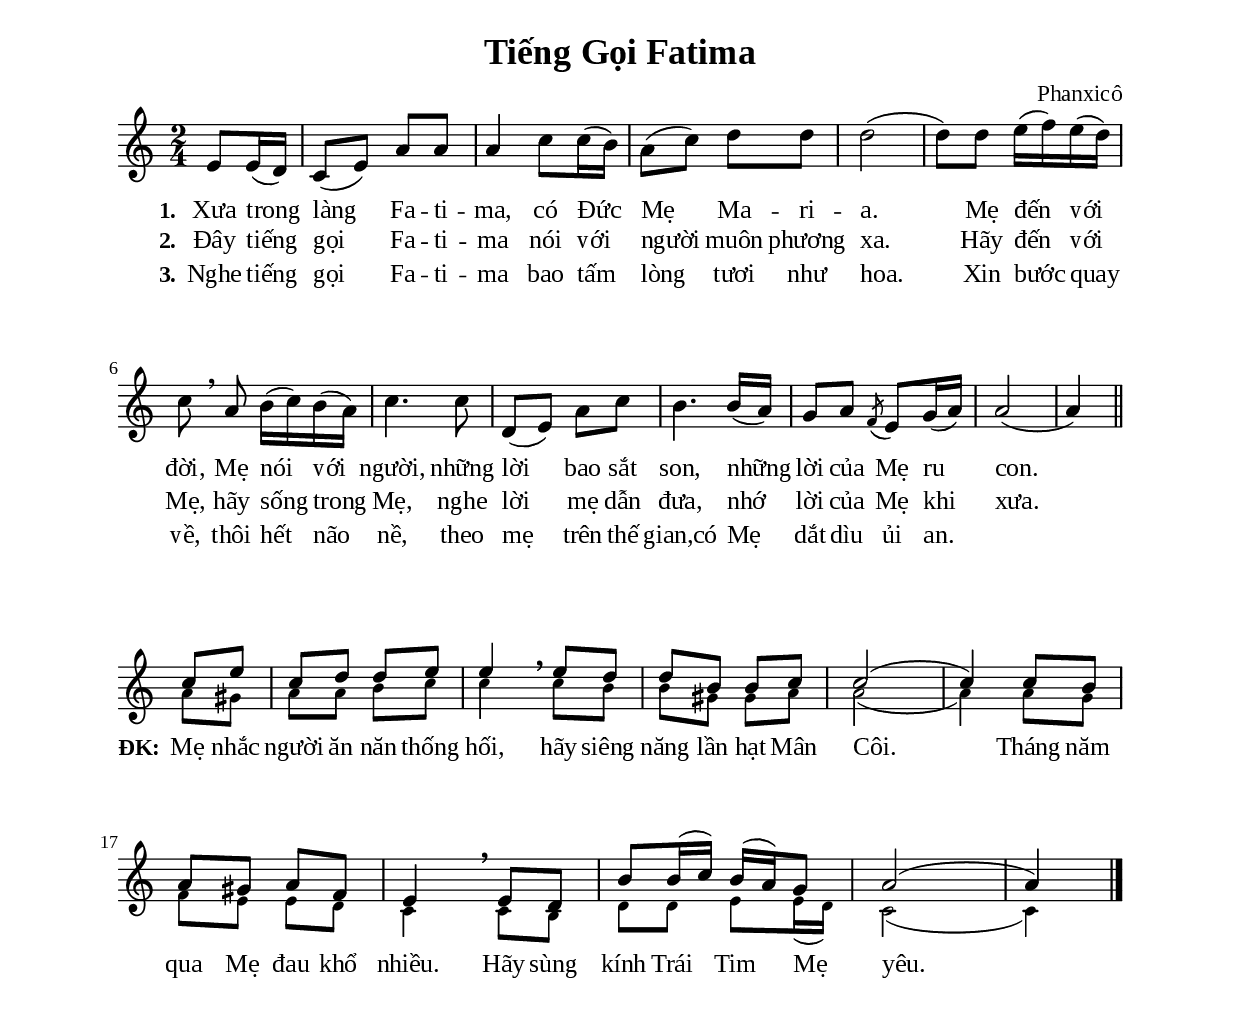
%%%%%%%%%%%%%%%%%%%%%%%%%%%%%
% Nội dung tài liệu
% 1. Cài đặt chung
% 2. Nhạc phiên khúc
% 3. Nhạc điệp khúc
% 4. Lời phiên khúc
% 5. Lời điệp khúc
% 6. Bố trí
%%%%%%%%%%%%%%%%%%%%%%%%%%%%%

%%%%%%%%%%%%%%%%%%%%%%%%%%%%%
% 1. Cài đặt chung
%%%%%%%%%%%%%%%%%%%%%%%%%%%%%
\version "2.18.2"

\header {
  title = "Tiếng Gọi Fatima"
  composer = "Phanxicô"
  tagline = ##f
}

global = {
  \key c \major
  \time 2/4
}

\paper {
  #(set-paper-size "a4")
  top-margin = 15\mm
  bottom-marign = 15\mm
  left-margin = 20\mm
  right-margin = 20\mm
  indent = #0
  #(define fonts
	 (make-pango-font-tree "Liberation Serif"
	 		       "Liberation Serif"
			       "Liberation Serif"
			       (/ 20 20)))
}

%%%%%%%%%%%%%%%%%%%%%%%%%%%%%
% 2. Nhạc phiên khúc
%%%%%%%%%%%%%%%%%%%%%%%%%%%%%
verseMusic = \relative c' {
                    \partial 4 e8 e16(d16)
  %{	01	%} c8(e8) a8 a8 |
  %{	02	%} a4 c8 c16(b16) |
  %{	03	%} a8(c8) d8 d8 |
  %{	04	%} d2( |
  %{	05	%} d8) d8 e16(f16) e16(d16) |
  %{	06	%} c8 \breathe a8 b16(c16) b16(a16) |
  %{	07	%} c4. c8 |
  %{	08	%} d,8( e8) a8 c8 |
  %{	09	%} b4. b16(a16) |
  %{	10	%} g8 a8 \acciaccatura f8 e8 g16(a16) |
  %{	11	%} a2( |
                    a4) \break \bar "||"
}

%%%%%%%%%%%%%%%%%%%%%%%%%%%%%
% 3. Nhạc điệp khúc Soprano
%%%%%%%%%%%%%%%%%%%%%%%%%%%%%
sopChorus = \relative c' {
                    \partial 4 c'8 e8
  %{	12	%} c8 d8 d8 e8 |
  %{	13	%} e4 \breathe e8 d8 |
  %{	14	%} d8 b8 b8 c8 |
  %{	15	%} c2( |
  %{	16	%} c4) c8 b8 |
  %{	17	%} a8 gis8 a8 f8 |
  %{	18	%} e4 \breathe e8 d8 |
  %{	19	%} b'8 b16(c16) b16(a16) g8 |
  %{	20	%} a2( |
                    a4) \break \bar "|."
}

bassChorus = \relative c' {
	\override NoteHead.font-size = #-2
  \set Score.currentBarNumber = #12
                    \partial 4 a'8 gis8
  %{	12	%} a8 a8 b8 c8 |
  %{	13	%} c4 \breathe c8 b8 |
  %{	14	%} b8 gis8 gis8 a8 |
  %{	15	%} a2( |
  %{	16	%} a4) a8 g8 |
  %{	17	%} f8 e8 e8 d8 |
  %{	18	%} c4 \breathe c8 b8 |
  %{	19	%} d8 d8 e8 e16(d16) |
  %{	20	%} c2( |
                    c4) \break \bar "|."
}

%%%%%%%%%%%%%%%%%%%%%%%%%%%%%
% 5. Lời phiên khúc
%%%%%%%%%%%%%%%%%%%%%%%%%%%%%
verseOne = \lyricmode {
  \set stanza = #"1."
  Xưa trong làng Fa -- ti -- ma, có Đức Mẹ Ma -- ri -- a.
  Mẹ đến với đời, Mẹ nói với người, những lời bao sắt son, những lời của Mẹ ru con.
}

verseTwo = \lyricmode {
  \set stanza = #"2."
  Đây tiếng gọi Fa -- ti -- ma nói với người muôn phương xa.
  Hãy đến với Mẹ, hãy sống trong Mẹ, nghe lời mẹ dẫn đưa, nhớ lời của Mẹ khi xưa.
}

verseThree = \lyricmode {
  \set stanza = #"3."
  Nghe tiếng gọi Fa -- ti -- ma bao tấm lòng tươi như hoa.
  Xin bước quay về, thôi hết não nề, theo mẹ trên thế gian,có Mẹ dắt dìu ủi an.
}

%%%%%%%%%%%%%%%%%%%%%%%%%%%%%
% 6. Lời điệp khúc
%%%%%%%%%%%%%%%%%%%%%%%%%%%%%
choruslyric = \lyricmode {
  \set stanza = #"ĐK:"
  Mẹ nhắc người ăn năn thống hối, hãy siêng năng lần hạt Mân Côi.
  Tháng năm qua Mẹ đau khổ nhiều. Hãy sùng kính Trái Tim Mẹ yêu.
}

%%%%%%%%%%%%%%%%%%%%%%%%%%%%%
% 7. Bố trí
%%%%%%%%%%%%%%%%%%%%%%%%%%%%%
\score {
  \new ChoirStaff <<
    \new Staff = verses <<
      \new Voice = "verse" {
        \global \stemNeutral \verseMusic
      }
    >>
    \new Lyrics \lyricsto verse \verseOne
    \new Lyrics \lyricsto verse \verseTwo
    \new Lyrics \lyricsto verse \verseThree
  >>
  \layout {
    \context {
      \Lyrics
      \override VerticalAxisGroup.staff-affinity = ##f
      \override VerticalAxisGroup.staff-staff-spacing =
        #'((basic-distance . 0)
     (minimum-distance . 1)
     (padding . 1))
    }
    \context {
      \Staff
      \override VerticalAxisGroup.staff-staff-spacing =
        #'((basic-distance . 0)
     (minimum-distance . 1)
     (padding . 1))
    }
  }
}

\score {
  \new ChoirStaff <<
    \new Staff = chorus <<
      \new Voice = "sopranos" {
        \voiceOne \global \stemUp \sopChorus
      }
      \new Voice = "basses" {
        \voiceTwo \global \stemDown \bassChorus
      }
    >>
    \new Lyrics = basses
    \context Lyrics = basses \lyricsto basses \choruslyric
  >>
  \layout {
    \context {
      \Lyrics
      \override VerticalAxisGroup.staff-affinity = ##f
      \override VerticalAxisGroup.staff-staff-spacing =
        #'((basic-distance . 0)
	   (minimum-distance . 1)
	   (padding . 1))
    }
    \context {
      \Staff
      \remove "Time_signature_engraver"
      \override VerticalAxisGroup.staff-staff-spacing =
        #'((basic-distance . 0)
	   (minimum-distance . 1)
	   (padding . 1))
    }
  }
}
